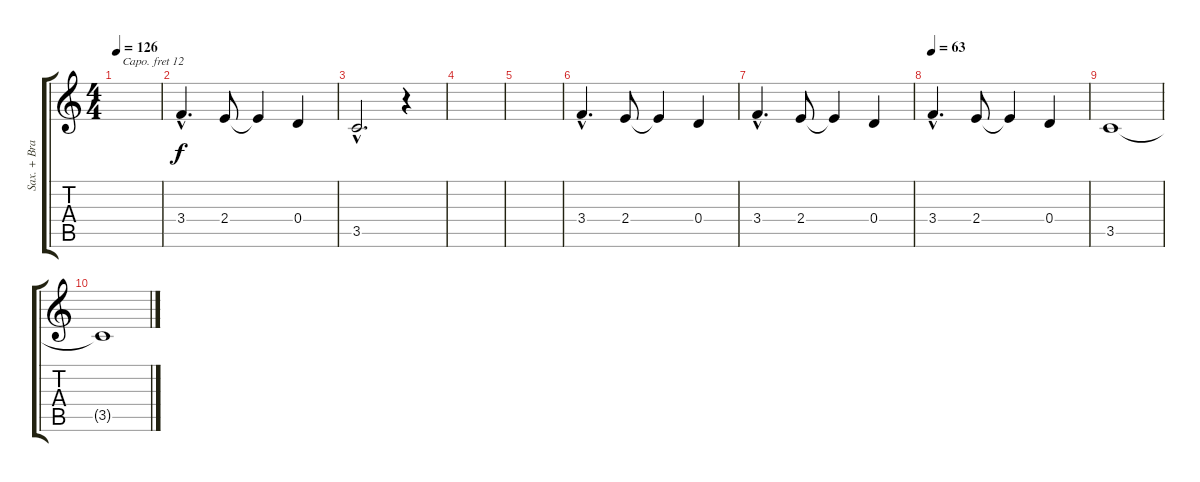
\track ("Sax. + Brass" "Sax. + Bra") {instrument altosax}
\staff {score tabs}
\capo 12
\tuning (E4 B3 G3 D3 A2 E2) {hide}
\ts (4 4)
\tempo 126
\clef g2
\ks c
|
3.4{hac}.4{d instrument brasssection} 2.4.8 2.4{t}.4 0.4.4 |
3.5{hac}.2{d} r.4 |
|
|
3.4{hac}.4{d} 2.4.8 2.4{t}.4 0.4.4 |
3.4{hac}.4{d} 2.4.8 2.4{t}.4 0.4.4 |
\tempo 63
3.4{hac}.4{d} 2.4.8 2.4{t}.4 0.4.4 |
3.5.1 |
3.5{t}.1
